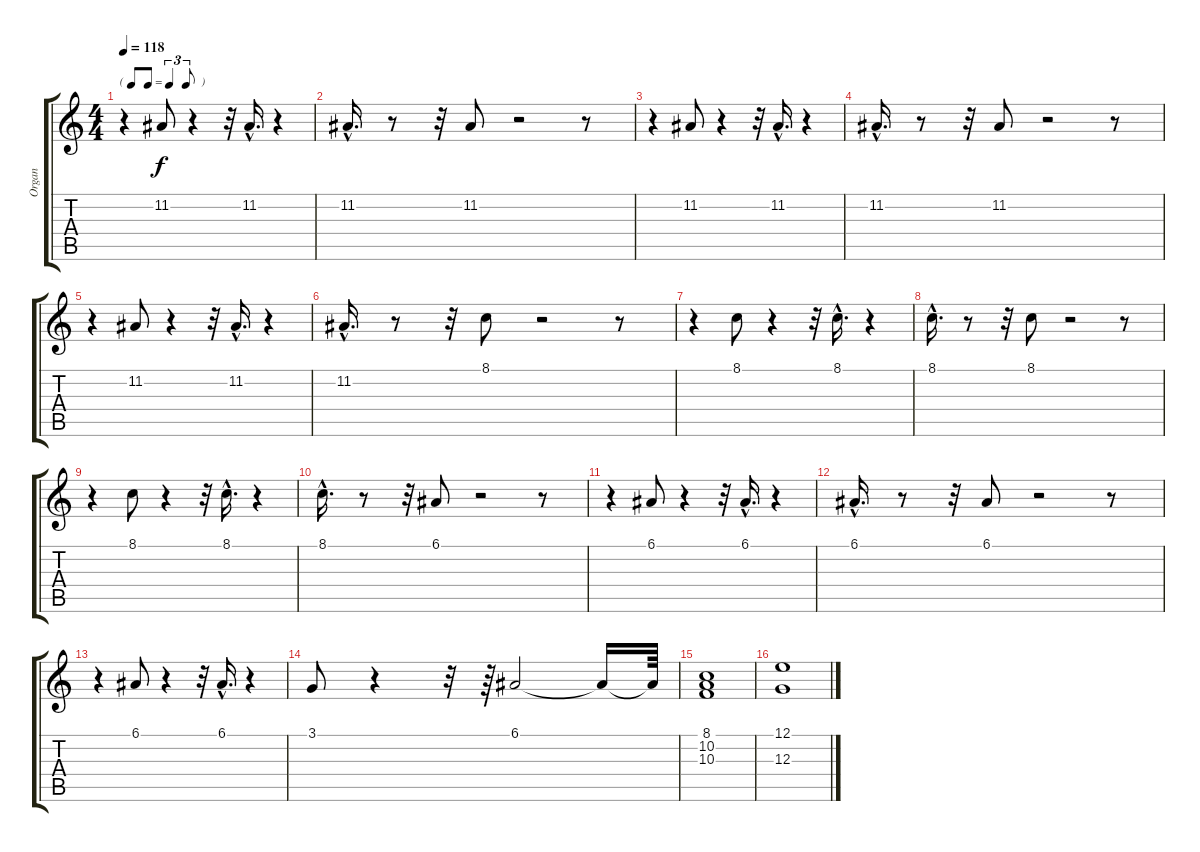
\track ("Organ" "Organ") {instrument percussiveorgan}
\staff {score tabs}
\tuning (E4 B3 G3 D3 A2 E2) {hide}
\ts (4 4)
\tf triplet8th
\tempo 118
\clef g2
\ks c
r.4{dy f} 11.2.8 r.4 r.32 11.2{hac}.16{d} r.4 |
11.2{hac}.16{d} r.8 r.32 11.2.8 r.2 r.8 |
r.4 11.2.8 r.4 r.32 11.2{hac}.16{d} r.4 |
11.2{hac}.16{d} r.8 r.32 11.2.8 r.2 r.8 |
r.4 11.2.8 r.4 r.32 11.2{hac}.16{d} r.4 |
11.2{hac}.16{d} r.8 r.32 8.1.8 r.2 r.8 |
r.4 8.1.8 r.4 r.32 8.1{hac}.16{d} r.4 |
8.1{hac}.16{d} r.8 r.32 8.1.8 r.2 r.8 |
r.4 8.1.8 r.4 r.32 8.1{hac}.16{d} r.4 |
8.1{hac}.16{d} r.8 r.32 6.1.8 r.2 r.8 |
r.4 6.1.8 r.4 r.32 6.1{hac}.16{d} r.4 |
6.1{hac}.16{d} r.8 r.32 6.1.8 r.2 r.8 |
r.4 6.1.8 r.4 r.32 6.1{hac}.16{d} r.4 |
3.1.8 r.4 r.32 r.64 6.1.2 6.1{t}.16 6.1{t}.64 |
(8.1 10.2 10.3).1 |
(12.1 12.3).1
